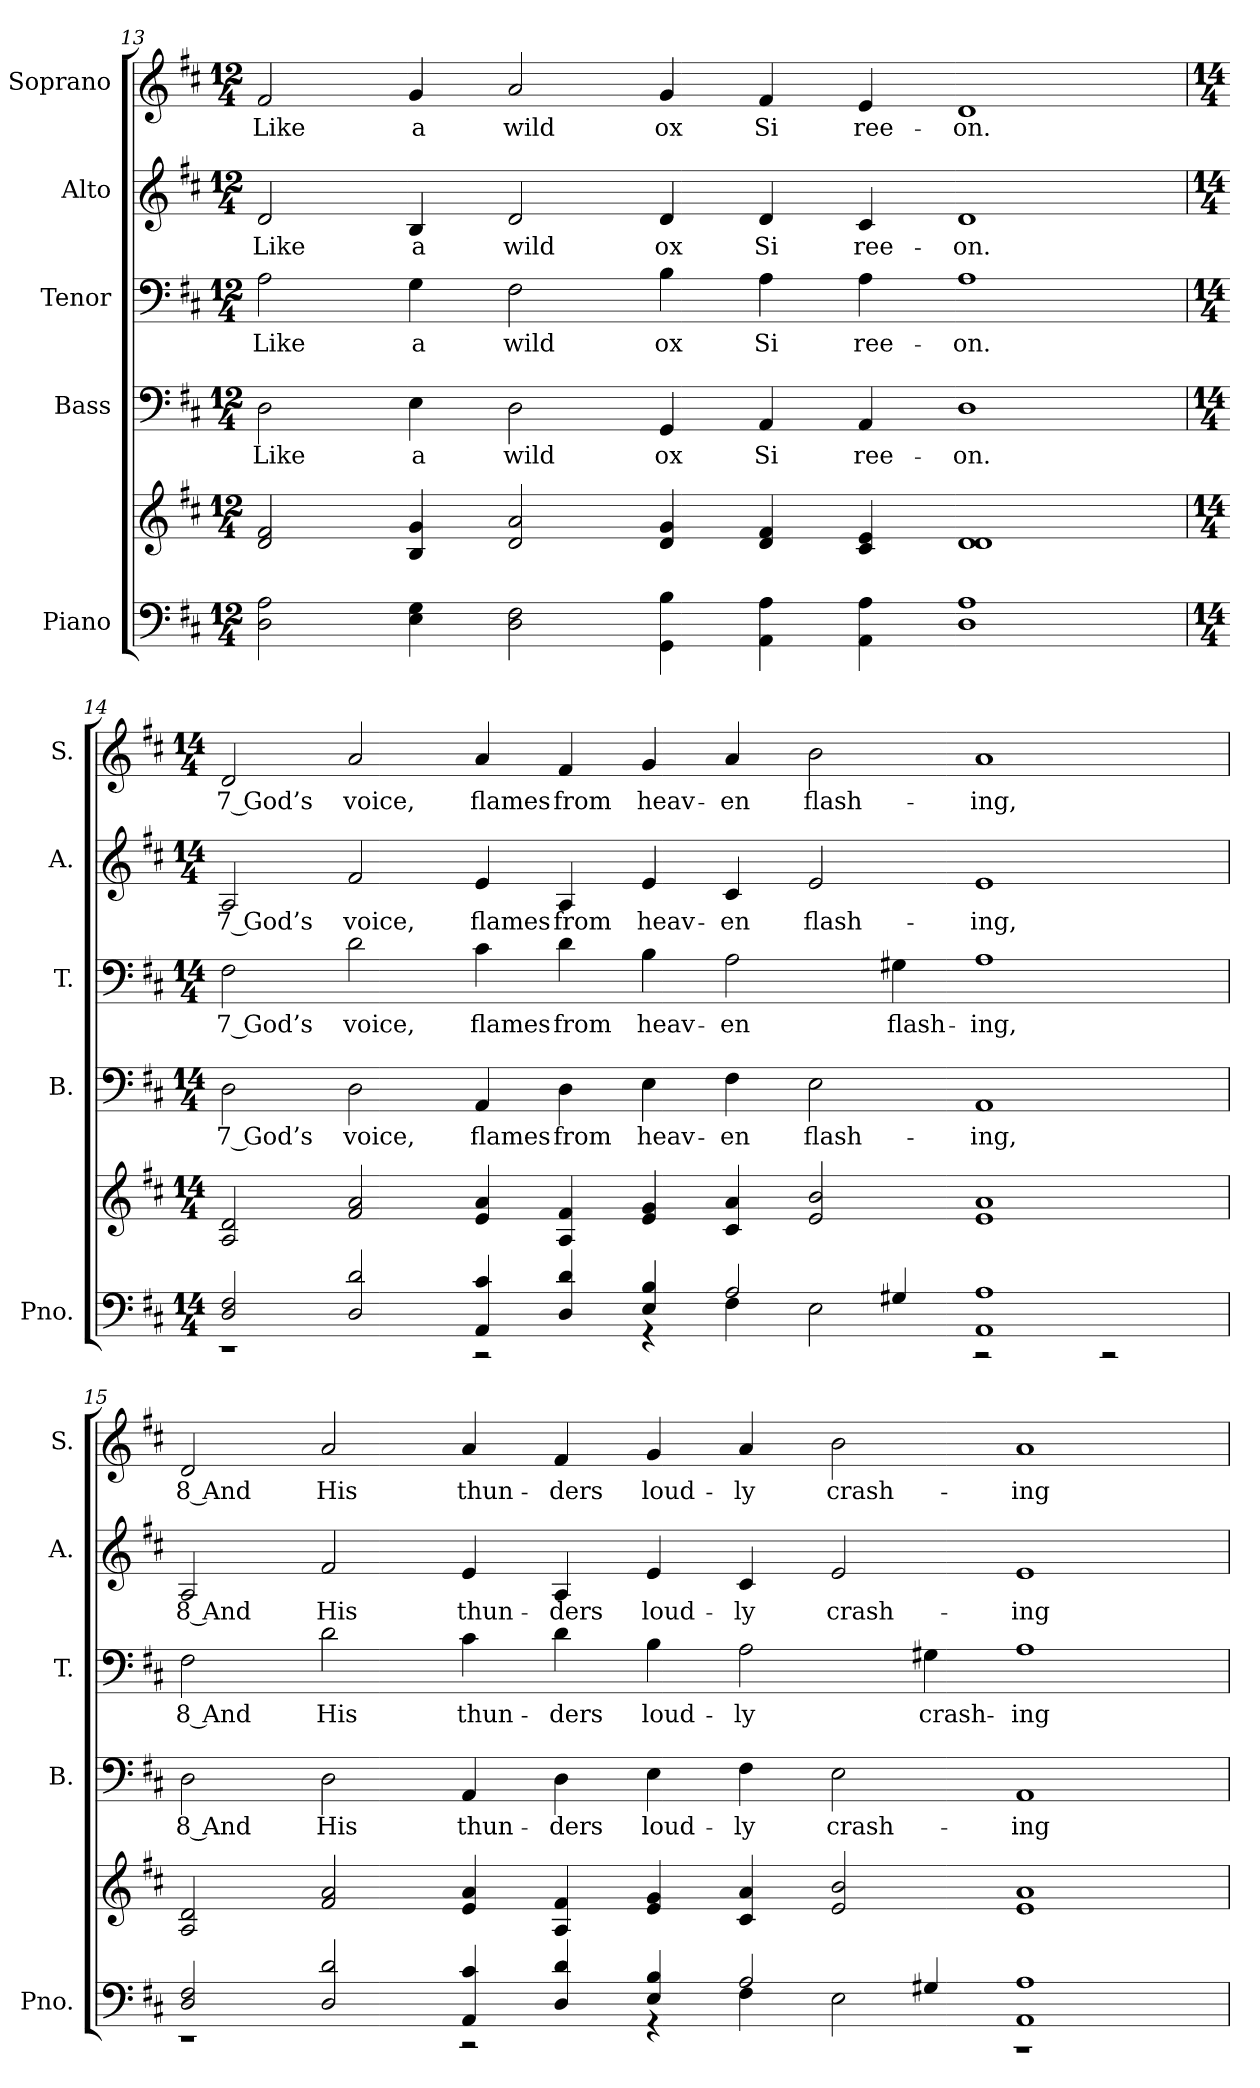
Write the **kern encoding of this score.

**kern	**kern	**kern	**text	**kern	**text	**kern	**text	**kern	**text
*part5	*part5	*part4	*part4	*part3	*part3	*part2	*part2	*part1	*part1
*staff6	*staff5	*staff4	*staff4	*staff3	*staff3	*staff2	*staff2	*staff1	*staff1
*I"Piano	*	*I"Bass	*	*I"Tenor	*	*I"Alto	*	*I"Soprano	*
*I'Pno.	*	*I'B.	*	*I'T.	*	*I'A.	*	*I'S.	*
!!LO:PB:g=z
*clefF4	*clefG2	*clefF4	*	*clefF4	*	*clefG2	*	*clefG2	*
*k[f#c#]	*k[f#c#]	*k[f#c#]	*	*k[f#c#]	*	*k[f#c#]	*	*k[f#c#]	*
*D:	*D:	*D:	*	*D:	*	*D:	*	*D:	*
*M12/4	*M12/4	*M12/4	*	*M12/4	*	*M12/4	*	*M12/4	*
=13	=13	=13	=13	=13	=13	=13	=13	=13	=13
!	!	!	!LO:LY:b:color=#000000	!	!	!	!	!	!
!	!	!	!	!	!LO:LY:b:color=#000000	!	!	!	!
!	!	!	!	!	!	!	!LO:LY:b:color=#000000	!	!
!	!	!	!	!	!	!	!	!	!LO:LY:b:color=#000000
2Di\ 2Ai	2di/ 2f#i	2Di\	Like	2Ai\	Like	2di/	Like	2f#i/	Like
!	!	!	!LO:LY:b:color=#000000	!	!	!	!	!	!
!	!	!	!	!	!LO:LY:b:color=#000000	!	!	!	!
!	!	!	!	!	!	!	!LO:LY:b:color=#000000	!	!
!	!	!	!	!	!	!	!	!	!LO:LY:b:color=#000000
4Ei\ 4Gi	4Bi/ 4gi	4Ei\	a	4Gi\	a	4Bi/	a	4gi/	a
!	!	!	!LO:LY:b:color=#000000	!	!	!	!	!	!
!	!	!	!	!	!LO:LY:b:color=#000000	!	!	!	!
!	!	!	!	!	!	!	!LO:LY:b:color=#000000	!	!
!	!	!	!	!	!	!	!	!	!LO:LY:b:color=#000000
2Di\ 2F#i	2di/ 2ai	2Di\	wild	2F#i\	wild	2di/	wild	2ai/	wild
!	!	!	!LO:LY:b:color=#000000	!	!	!	!	!	!
!	!	!	!	!	!LO:LY:b:color=#000000	!	!	!	!
!	!	!	!	!	!	!	!LO:LY:b:color=#000000	!	!
!	!	!	!	!	!	!	!	!	!LO:LY:b:color=#000000
4GGi\ 4Bi	4di/ 4gi	4GGi/	ox	4Bi\	ox	4di/	ox	4gi/	ox
!	!	!	!LO:LY:b:color=#000000	!	!	!	!	!	!
!	!	!	!	!	!LO:LY:b:color=#000000	!	!	!	!
!	!	!	!	!	!	!	!LO:LY:b:color=#000000	!	!
!	!	!	!	!	!	!	!	!	!LO:LY:b:color=#000000
4AAi\ 4Ai	4di/ 4f#i	4AAi/	Si	4Ai\	Si	4di/	Si	4f#i/	Si
!	!	!	!LO:LY:b:color=#000000	!	!	!	!	!	!
!	!	!	!	!	!LO:LY:b:color=#000000	!	!	!	!
!	!	!	!	!	!	!	!LO:LY:b:color=#000000	!	!
!	!	!	!	!	!	!	!	!	!LO:LY:b:color=#000000
4AAi\ 4Ai	4c#i/ 4ei	4AAi/	ree-	4Ai\	ree-	4c#i/	ree-	4ei/	ree-
!	!	!	!LO:LY:b:color=#000000	!	!	!	!	!	!
!	!	!	!	!	!LO:LY:b:color=#000000	!	!	!	!
!	!	!	!	!	!	!	!LO:LY:b:color=#000000	!	!
!	!	!	!	!	!	!	!	!	!LO:LY:b:color=#000000
1Di 1Ai	1di 1di	1Di	-on.	1Ai	-on.	1di	-on.	1di	-on.
=14	=14	=14	=14	=14	=14	=14	=14	=14	=14
*M14/4	*M14/4	*M14/4	*	*M14/4	*	*M14/4	*	*M14/4	*
*^	*	*	*	*	*	*	*	*	*
!	!	!	!	!LO:LY:b:color=#000000	!	!	!	!	!	!
!	!	!	!	!	!	!LO:LY:b:color=#000000	!	!	!	!
!	!	!	!	!	!	!	!	!LO:LY:b:color=#000000	!	!
!	!	!	!	!	!	!	!	!	!	!LO:LY:b:color=#000000
2Di/ 2F#i	1r	2Ai/ 2di	2Di\	7 God’s	2F#i\	7 God’s	2Ai/	7 God’s	2di/	7 God’s
!	!	!	!	!LO:LY:b:color=#000000	!	!	!	!	!	!
!	!	!	!	!	!	!LO:LY:b:color=#000000	!	!	!	!
!	!	!	!	!	!	!	!	!LO:LY:b:color=#000000	!	!
!	!	!	!	!	!	!	!	!	!	!LO:LY:b:color=#000000
2Di/ 2di	.	2f#i/ 2ai	2Di\	voice,	2di\	voice,	2f#i/	voice,	2ai/	voice,
!	!	!	!	!LO:LY:b:color=#000000	!	!	!	!	!	!
!	!	!	!	!	!	!LO:LY:b:color=#000000	!	!	!	!
!	!	!	!	!	!	!	!	!LO:LY:b:color=#000000	!	!
!	!	!	!	!	!	!	!	!	!	!LO:LY:b:color=#000000
4AAi/ 4c#i	2r	4ei/ 4ai	4AAi/	flames	4c#i\	flames	4ei/	flames	4ai/	flames
!	!	!	!	!LO:LY:b:color=#000000	!	!	!	!	!	!
!	!	!	!	!	!	!LO:LY:b:color=#000000	!	!	!	!
!	!	!	!	!	!	!	!	!LO:LY:b:color=#000000	!	!
!	!	!	!	!	!	!	!	!	!	!LO:LY:b:color=#000000
4Di/ 4di	.	4Ai/ 4f#i	4Di\	from	4di\	from	4Ai/	from	4f#i/	from
!	!	!	!	!LO:LY:b:color=#000000	!	!	!	!	!	!
!	!	!	!	!	!	!LO:LY:b:color=#000000	!	!	!	!
!	!	!	!	!	!	!	!	!LO:LY:b:color=#000000	!	!
!	!	!	!	!	!	!	!	!	!	!LO:LY:b:color=#000000
4Ei/ 4Bi	4r	4ei/ 4gi	4Ei\	heav-	4Bi\	heav-	4ei/	heav-	4gi/	heav-
!	!	!	!	!LO:LY:b:color=#000000	!	!	!	!	!	!
!	!	!	!	!	!	!LO:LY:b:color=#000000	!	!	!	!
!	!	!	!	!	!	!	!	!LO:LY:b:color=#000000	!	!
!	!	!	!	!	!	!	!	!	!	!LO:LY:b:color=#000000
2Ai/	4F#i\	4c#i/ 4ai	4F#i\	-en	2Ai\	-en	4c#i/	-en	4ai/	-en
!	!	!	!	!LO:LY:b:color=#000000	!	!	!	!	!	!
!	!	!	!	!	!	!	!	!LO:LY:b:color=#000000	!	!
!	!	!	!	!	!	!	!	!	!	!LO:LY:b:color=#000000
.	2Ei\	2ei/ 2bi	2Ei\	flash-	.	.	2ei/	flash-	2bi\	flash-
!	!	!	!	!	!	!LO:LY:b:color=#000000	!	!	!	!
4G#Xi/	.	.	.	.	4G#Xi\	flash-	.	.	.	.
!	!	!	!	!LO:LY:b:color=#000000	!	!	!	!	!	!
!	!	!	!	!	!	!LO:LY:b:color=#000000	!	!	!	!
!	!	!	!	!	!	!	!	!LO:LY:b:color=#000000	!	!
!	!	!	!	!	!	!	!	!	!	!LO:LY:b:color=#000000
1AAi 1Ai	2r	1ei 1ai	1AAi	-ing,	1Ai	-ing,	1ei	-ing,	1ai	-ing,
.	2r	.	.	.	.	.	.	.	.	.
!!LO:PB:g=z
=15	=15	=15	=15	=15	=15	=15	=15	=15	=15	=15
!	!	!	!	!LO:LY:b:color=#000000	!	!	!	!	!	!
!	!	!	!	!	!	!LO:LY:b:color=#000000	!	!	!	!
!	!	!	!	!	!	!	!	!LO:LY:b:color=#000000	!	!
!	!	!	!	!	!	!	!	!	!	!LO:LY:b:color=#000000
2Di/ 2F#i	1r	2Ai/ 2di	2Di\	8 And	2F#i\	8 And	2Ai/	8 And	2di/	8 And
!	!	!	!	!LO:LY:b:color=#000000	!	!	!	!	!	!
!	!	!	!	!	!	!LO:LY:b:color=#000000	!	!	!	!
!	!	!	!	!	!	!	!	!LO:LY:b:color=#000000	!	!
!	!	!	!	!	!	!	!	!	!	!LO:LY:b:color=#000000
2Di/ 2di	.	2f#i/ 2ai	2Di\	His	2di\	His	2f#i/	His	2ai/	His
!	!	!	!	!LO:LY:b:color=#000000	!	!	!	!	!	!
!	!	!	!	!	!	!LO:LY:b:color=#000000	!	!	!	!
!	!	!	!	!	!	!	!	!LO:LY:b:color=#000000	!	!
!	!	!	!	!	!	!	!	!	!	!LO:LY:b:color=#000000
4AAi/ 4c#i	2r	4ei/ 4ai	4AAi/	thun-	4c#i\	thun-	4ei/	thun-	4ai/	thun-
!	!	!	!	!LO:LY:b:color=#000000	!	!	!	!	!	!
!	!	!	!	!	!	!LO:LY:b:color=#000000	!	!	!	!
!	!	!	!	!	!	!	!	!LO:LY:b:color=#000000	!	!
!	!	!	!	!	!	!	!	!	!	!LO:LY:b:color=#000000
4Di/ 4di	.	4Ai/ 4f#i	4Di\	-ders	4di\	-ders	4Ai/	-ders	4f#i/	-ders
!	!	!	!	!LO:LY:b:color=#000000	!	!	!	!	!	!
!	!	!	!	!	!	!LO:LY:b:color=#000000	!	!	!	!
!	!	!	!	!	!	!	!	!LO:LY:b:color=#000000	!	!
!	!	!	!	!	!	!	!	!	!	!LO:LY:b:color=#000000
4Ei/ 4Bi	4r	4ei/ 4gi	4Ei\	loud-	4Bi\	loud-	4ei/	loud-	4gi/	loud-
!	!	!	!	!LO:LY:b:color=#000000	!	!	!	!	!	!
!	!	!	!	!	!	!LO:LY:b:color=#000000	!	!	!	!
!	!	!	!	!	!	!	!	!LO:LY:b:color=#000000	!	!
!	!	!	!	!	!	!	!	!	!	!LO:LY:b:color=#000000
2Ai/	4F#i\	4c#i/ 4ai	4F#i\	-ly	2Ai\	-ly	4c#i/	-ly	4ai/	-ly
!	!	!	!	!LO:LY:b:color=#000000	!	!	!	!	!	!
!	!	!	!	!	!	!	!	!LO:LY:b:color=#000000	!	!
!	!	!	!	!	!	!	!	!	!	!LO:LY:b:color=#000000
.	2Ei\	2ei/ 2bi	2Ei\	crash-	.	.	2ei/	crash-	2bi\	crash-
!	!	!	!	!	!	!LO:LY:b:color=#000000	!	!	!	!
4G#Xi/	.	.	.	.	4G#Xi\	crash-	.	.	.	.
!	!	!	!	!LO:LY:b:color=#000000	!	!	!	!	!	!
!	!	!	!	!	!	!LO:LY:b:color=#000000	!	!	!	!
!	!	!	!	!	!	!	!	!LO:LY:b:color=#000000	!	!
!	!	!	!	!	!	!	!	!	!	!LO:LY:b:color=#000000
1AAi 1Ai	1r	1ei 1ai	1AAi	-ing	1Ai	-ing	1ei	-ing	1ai	-ing
*v	*v	*	*	*	*	*	*	*	*	*
=	=	=	=	=	=	=	=	=	=
*-	*-	*-	*-	*-	*-	*-	*-	*-	*-
